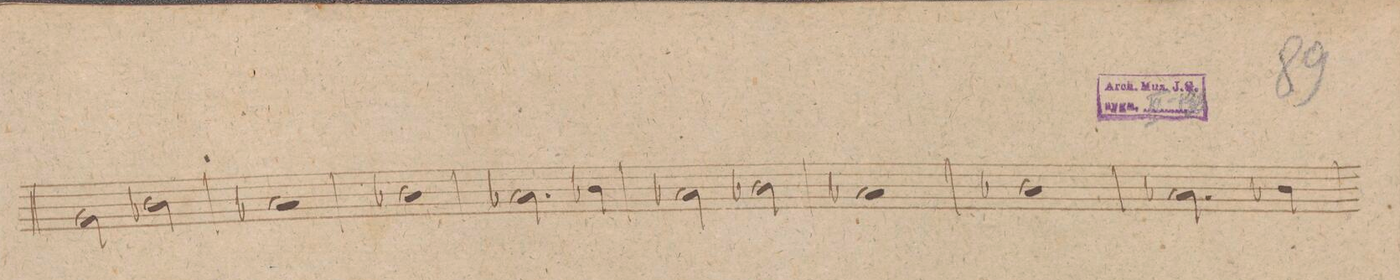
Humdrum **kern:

**kern	**dynam
*I"Clarnetto. in A.	*
*clefG2	*
*k[]	*
*met(c|)	*
*M2/2	*
2g\	.
2b-X\	.
=25	=25
1a-X	.
=26	=26
1b-X	.
=27	=27
2.a-X\	.
4b-X\	.
=28	=28
2a-X\	.
2b-X\	.
=29	=29
1a-X	.
=30	=30
1b-X	.
=31	=31
2.a-X\	.
4b-X\	.
=32	=32
*-	*-
